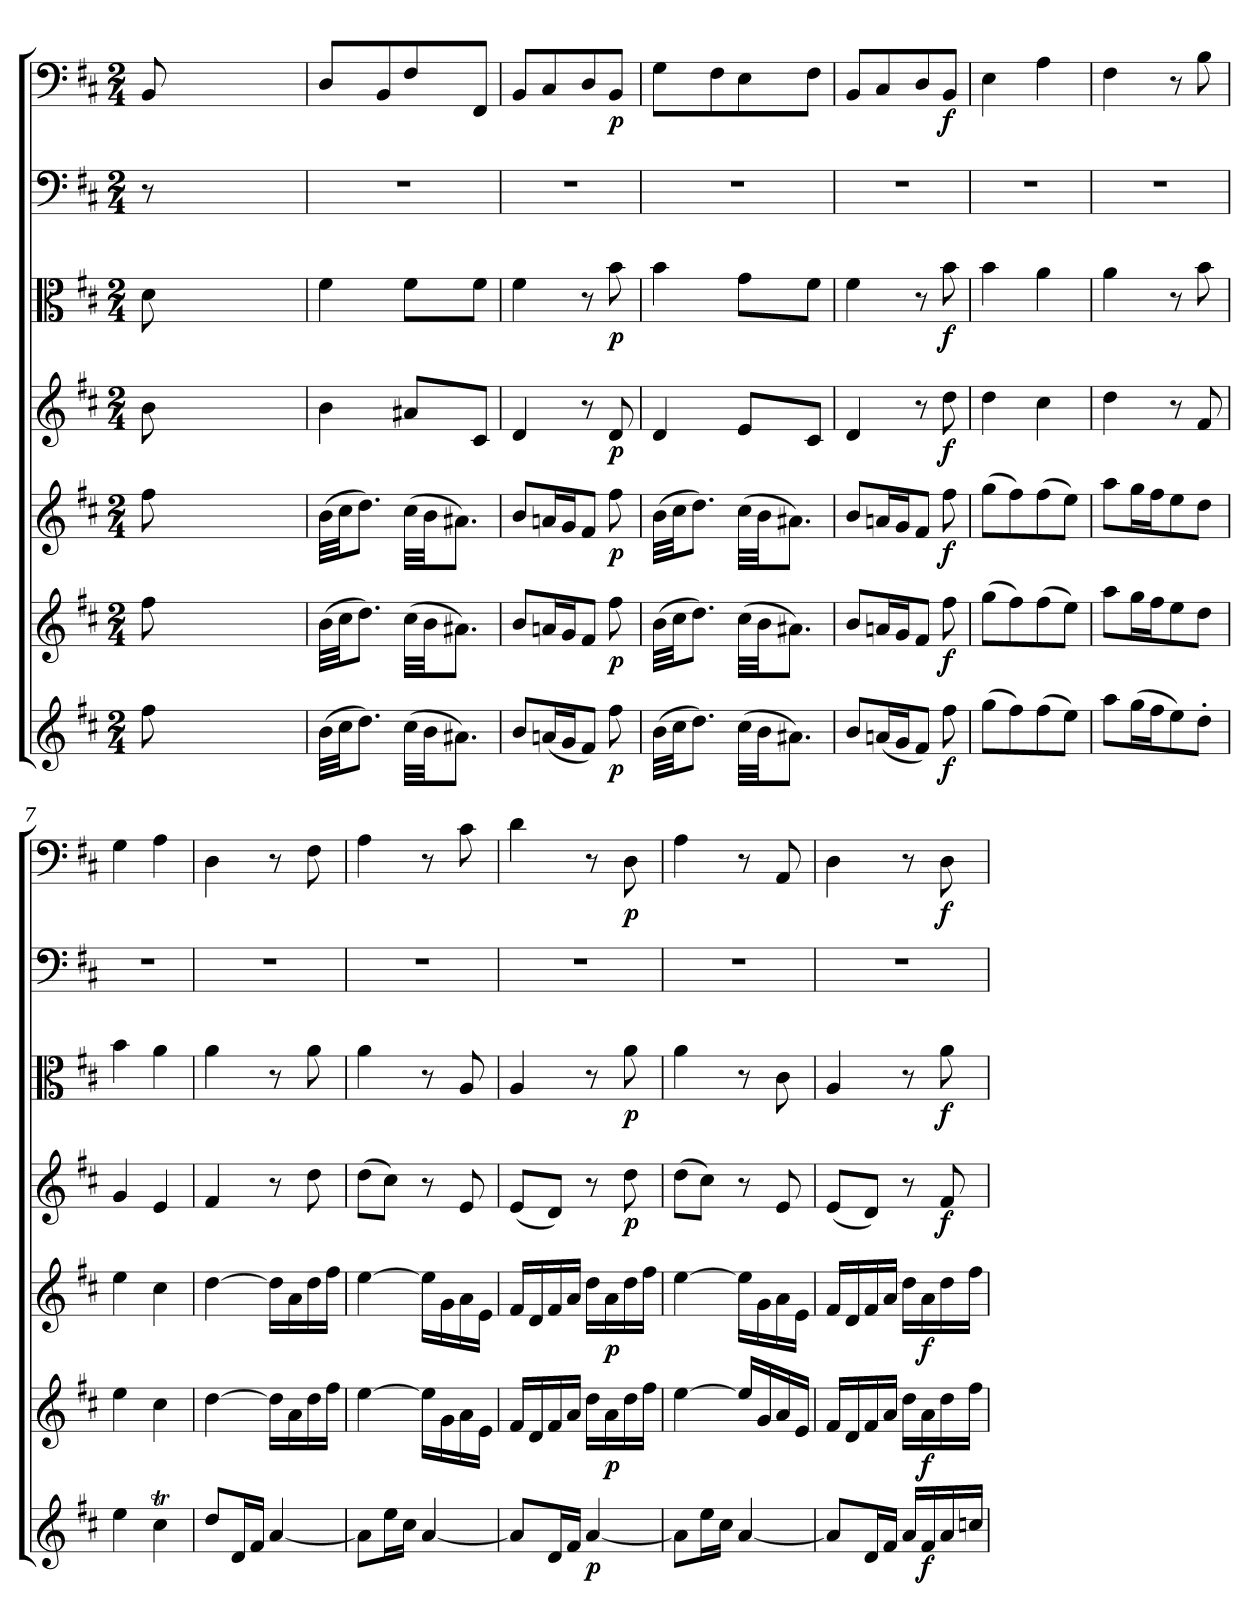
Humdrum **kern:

**kern	**dynam	**kern	**dynam	**kern	**dynam	**kern	**dynam	**kern	**dynam	**kern	**kern	**dynam
*part7	*part7	*part6	*part6	*part5	*part5	*part4	*part4	*part3	*part3	*part2	*part1	*part1
*staff7	*staff7	*staff6	*staff6	*staff5	*staff5	*staff4	*staff4	*staff3	*staff3	*staff2	*staff1	*staff1
*clefG2	*	*clefG2	*	*clefG2	*	*clefG2	*	*clefC3	*	*clefF4	*clefF4	*
*k[f#c#]	*	*k[f#c#]	*	*k[f#c#]	*	*k[f#c#]	*	*k[f#c#]	*	*k[f#c#]	*k[f#c#]	*
*b:	*	*b:	*	*b:	*	*b:	*	*b:	*	*b:	*b:	*
*M2/4	*	*M2/4	*	*M2/4	*	*M2/4	*	*M2/4	*	*M2/4	*M2/4	*
=	=	=	=	=	=	=	=	=	=	=	=	=
8ff#\	.	8ff#\	.	8ff#\	.	8b\	.	8d\	.	8r	8BB/	.
32ryy	.	32ryy	.	32ryy	.	32ryy	.	32ryy	.	32ryy	32ryy	.
32ryy	.	32ryy	.	32ryy	.	32ryy	.	32ryy	.	32ryy	32ryy	.
32ryy	.	32ryy	.	32ryy	.	32ryy	.	32ryy	.	32ryy	32ryy	.
32ryy	.	32ryy	.	32ryy	.	32ryy	.	32ryy	.	32ryy	32ryy	.
32ryy	.	32ryy	.	32ryy	.	32ryy	.	32ryy	.	32ryy	32ryy	.
32ryy	.	32ryy	.	32ryy	.	32ryy	.	32ryy	.	32ryy	32ryy	.
32ryy	.	32ryy	.	32ryy	.	32ryy	.	32ryy	.	32ryy	32ryy	.
32ryy	.	32ryy	.	32ryy	.	32ryy	.	32ryy	.	32ryy	32ryy	.
32ryy	.	32ryy	.	32ryy	.	32ryy	.	32ryy	.	32ryy	32ryy	.
32ryy	.	32ryy	.	32ryy	.	32ryy	.	32ryy	.	32ryy	32ryy	.
32ryy	.	32ryy	.	32ryy	.	32ryy	.	32ryy	.	32ryy	32ryy	.
32ryy	.	32ryy	.	32ryy	.	32ryy	.	32ryy	.	32ryy	32ryy	.
=1	=1	=1	=1	=1	=1	=1	=1	=1	=1	=1	=1	=1
(32b\LLL	.	(32b\LLL	.	(32b\LLL	.	4b\	.	4f#\	.	2r	8D/L	.
32cc#\JJ	.	32cc#\JJ	.	32cc#\JJ	.	.	.	.	.	.	.	.
8.dd\J)	.	8.dd\J)	.	8.dd\J)	.	.	.	.	.	.	.	.
.	.	.	.	.	.	.	.	.	.	.	8BB/	.
(32cc#\LLL	.	(32cc#\LLL	.	(32cc#\LLL	.	8a#X/L	.	8f#\L	.	.	8F#/	.
32b\JJ	.	32b\JJ	.	32b\JJ	.	.	.	.	.	.	.	.
8.a#X\J)	.	8.a#X\J)	.	8.a#X\J)	.	.	.	.	.	.	.	.
.	.	.	.	.	.	8c#/J	.	8f#\J	.	.	8FF#/J	.
=2	=2	=2	=2	=2	=2	=2	=2	=2	=2	=2	=2	=2
8b/L	.	8b/L	.	8b/L	.	4d/	.	4f#\	.	2r	8BB/L	.
(16an/L	.	16an/L	.	16an/L	.	.	.	.	.	.	8C#/	.
16g/J	.	16g/J	.	16g/J	.	.	.	.	.	.	.	.
8f#/J)	.	8f#/J	.	8f#/J	.	8r	.	8r	.	.	8D/	.
8ff#\	p	8ff#\	p	8ff#\	p	8d/	p	8b\	p	.	8BB/J	p
=3	=3	=3	=3	=3	=3	=3	=3	=3	=3	=3	=3	=3
(32b\LLL	.	(32b\LLL	.	(32b\LLL	.	4d/	.	4b\	.	2r	8G\L	.
32cc#\JJ	.	32cc#\JJ	.	32cc#\JJ	.	.	.	.	.	.	.	.
8.dd\J)	.	8.dd\J)	.	8.dd\J)	.	.	.	.	.	.	.	.
.	.	.	.	.	.	.	.	.	.	.	8F#\	.
(32cc#\LLL	.	(32cc#\LLL	.	(32cc#\LLL	.	8e/L	.	8g\L	.	.	8E\	.
32b\JJ	.	32b\JJ	.	32b\JJ	.	.	.	.	.	.	.	.
8.a#X\J)	.	8.a#X\J)	.	8.a#X\J)	.	.	.	.	.	.	.	.
.	.	.	.	.	.	8c#/J	.	8f#\J	.	.	8F#\J	.
=4	=4	=4	=4	=4	=4	=4	=4	=4	=4	=4	=4	=4
8b/L	.	8b/L	.	8b/L	.	4d/	.	4f#\	.	2r	8BB/L	.
(16an/L	.	16an/L	.	16an/L	.	.	.	.	.	.	8C#/	.
16g/J	.	16g/J	.	16g/J	.	.	.	.	.	.	.	.
8f#/J)	.	8f#/J	.	8f#/J	.	8r	.	8r	.	.	8D/	.
8ff#\	f	8ff#\	f	8ff#\	f	8dd\	f	8b\	f	.	8BB/J	f
=5	=5	=5	=5	=5	=5	=5	=5	=5	=5	=5	=5	=5
(8gg\L	.	(8gg\L	.	(8gg\L	.	4dd\	.	4b\	.	2r	4E\	.
8ff#\)	.	8ff#\)	.	8ff#\)	.	.	.	.	.	.	.	.
(8ff#\	.	(8ff#\	.	(8ff#\	.	4cc#\	.	4a\	.	.	4A\	.
8ee\J)	.	8ee\J)	.	8ee\J)	.	.	.	.	.	.	.	.
=6	=6	=6	=6	=6	=6	=6	=6	=6	=6	=6	=6	=6
8aa\L	.	8aa\L	.	8aa\L	.	4dd\	.	4a\	.	2r	4F#\	.
(16gg\L	.	16gg\L	.	16gg\L	.	.	.	.	.	.	.	.
16ff#\J	.	16ff#\J	.	16ff#\J	.	.	.	.	.	.	.	.
8ee\)	.	8ee\	.	8ee\	.	8r	.	8r	.	.	8r	.
8dd'\J	.	8dd\J	.	8dd\J	.	8f#/	.	8b\	.	.	8B\	.
=7	=7	=7	=7	=7	=7	=7	=7	=7	=7	=7	=7	=7
4ee\	.	4ee\	.	4ee\	.	4g/	.	4b\	.	2r	4G\	.
4cc#t\	.	4cc#\	.	4cc#\	.	4e/	.	4a\	.	.	4A\	.
=8	=8	=8	=8	=8	=8	=8	=8	=8	=8	=8	=8	=8
8dd/L	.	[4dd\	.	[4dd\	.	4f#/	.	4a\	.	2r	4D\	.
16d/L	.	.	.	.	.	.	.	.	.	.	.	.
16f#/JJ	.	.	.	.	.	.	.	.	.	.	.	.
[4a/	.	16dd\LL]	.	16dd\LL]	.	8r	.	8r	.	.	8r	.
.	.	16a\	.	16a\	.	.	.	.	.	.	.	.
.	.	16dd\	.	16dd\	.	8dd\	.	8a\	.	.	8F#\	.
.	.	16ff#\JJ	.	16ff#\JJ	.	.	.	.	.	.	.	.
=9	=9	=9	=9	=9	=9	=9	=9	=9	=9	=9	=9	=9
8a\L]	.	[4ee\	.	[4ee\	.	(8dd\L	.	4a\	.	2r	4A\	.
16ee\L	.	.	.	.	.	8cc#\J)	.	.	.	.	.	.
16cc#\JJ	.	.	.	.	.	.	.	.	.	.	.	.
[4a/	.	16ee\LL]	.	16ee\LL]	.	8r	.	8r	.	.	8r	.
.	.	16g\	.	16g\	.	.	.	.	.	.	.	.
.	.	16a\	.	16a\	.	8e/	.	8A/	.	.	8c#\	.
.	.	16e\JJ	.	16e\JJ	.	.	.	.	.	.	.	.
=10	=10	=10	=10	=10	=10	=10	=10	=10	=10	=10	=10	=10
8a/L]	.	16f#/LL	.	16f#/LL	.	(8e/L	.	4A/	.	2r	4d\	.
.	.	16d/	.	16d/	.	.	.	.	.	.	.	.
16d/L	.	16f#/	.	16f#/	.	8d/J)	.	.	.	.	.	.
16f#/JJ	.	16a/JJ	.	16a/JJ	.	.	.	.	.	.	.	.
[4a/	p	16dd\LL	.	16dd\LL	.	8r	.	8r	.	.	8r	.
.	.	16a\	p	16a\	p	.	.	.	.	.	.	.
.	.	16dd\	.	16dd\	.	8dd\	p	8a\	p	.	8D\	p
.	.	16ff#\JJ	.	16ff#\JJ	.	.	.	.	.	.	.	.
=11	=11	=11	=11	=11	=11	=11	=11	=11	=11	=11	=11	=11
8a\L]	.	[4ee\	.	[4ee\	.	(8dd\L	.	4a\	.	2r	4A\	.
16ee\L	.	.	.	.	.	8cc#\J)	.	.	.	.	.	.
16cc#\JJ	.	.	.	.	.	.	.	.	.	.	.	.
[4a/	.	16ee/LL]	.	16ee\LL]	.	8r	.	8r	.	.	8r	.
.	.	16g/	.	16g\	.	.	.	.	.	.	.	.
.	.	16a/	.	16a\	.	8e/	.	8c#\	.	.	8AA/	.
.	.	16e/JJ	.	16e\JJ	.	.	.	.	.	.	.	.
=12	=12	=12	=12	=12	=12	=12	=12	=12	=12	=12	=12	=12
8a/L]	.	16f#/LL	.	16f#/LL	.	(8e/L	.	4A/	.	2r	4D\	.
.	.	16d/	.	16d/	.	.	.	.	.	.	.	.
16d/L	.	16f#/	.	16f#/	.	8d/J)	.	.	.	.	.	.
16f#/JJ	.	16a/JJ	.	16a/JJ	.	.	.	.	.	.	.	.
16a/LL	.	16dd\LL	.	16dd\LL	.	8r	.	8r	.	.	8r	.
16f#/	f	16a\	f	16a\	f	.	.	.	.	.	.	.
16a/	.	16dd\	.	16dd\	.	8f#/	f	8a\	f	.	8D\	f
16ccn/JJ	.	16ff#\JJ	.	16ff#\JJ	.	.	.	.	.	.	.	.
=	=	=	=	=	=	=	=	=	=	=	=	=
*-	*-	*-	*-	*-	*-	*-	*-	*-	*-	*-	*-	*-
